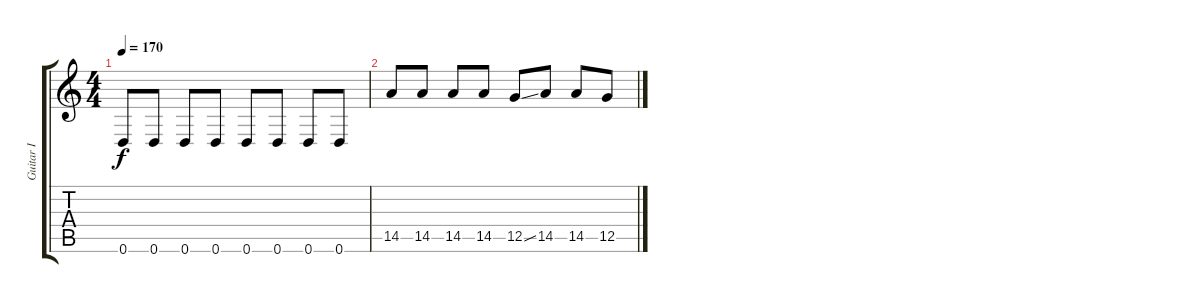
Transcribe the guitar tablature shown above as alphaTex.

\track ("Guitar I" "Guitar I") {instrument distortionguitar}
\staff {score tabs}
\tuning (D4 A3 F3 C3 G2 D2) {hide}
\ts (4 4)
\tempo 170
\clef g2
\ks c
0.6.8{dy f} 0.6.8 0.6.8 0.6.8 0.6.8 0.6.8 0.6.8 0.6.8 |
14.5.8 14.5.8 14.5.8 14.5.8 12.5{ss}.8 14.5.8 14.5.8 12.5.8
